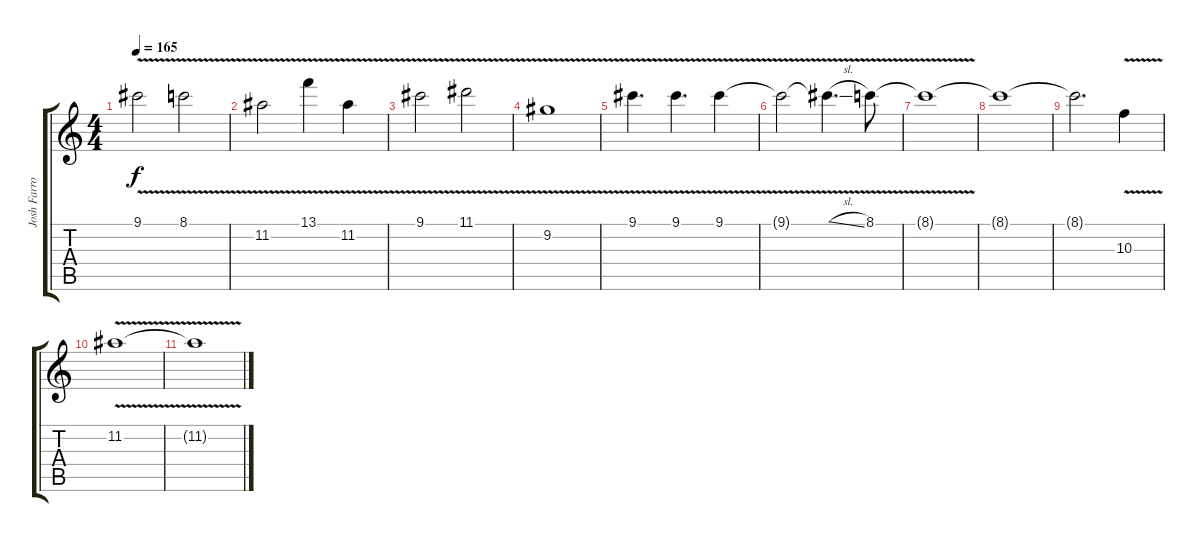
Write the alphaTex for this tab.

\track ("Josh Farro FX" "Josh Farro") {instrument distortionguitar}
\staff {score tabs}
\tuning (E4 B3 G3 D3 A2 D2) {hide}
\ts (4 4)
\tempo 165
\clef g2
\ks c
9.1{v}.2{dy f} 8.1{v}.2 |
11.2{v}.2 13.1{v}.4 11.2{v}.4 |
9.1{v}.2 11.1{v}.2 |
9.2{v}.1 |
9.1{v}.4{d} 9.1{v}.4{d} 9.1{v}.4 |
9.1{t}.2 9.1{v sl t}.4{d} 8.1{v}.8{volume 0} |
8.1{t}.1 |
8.1{t}.1 |
8.1{t}.2{d} 10.3{v}.4 |
11.2{v}.1 |
11.2{t}.1
